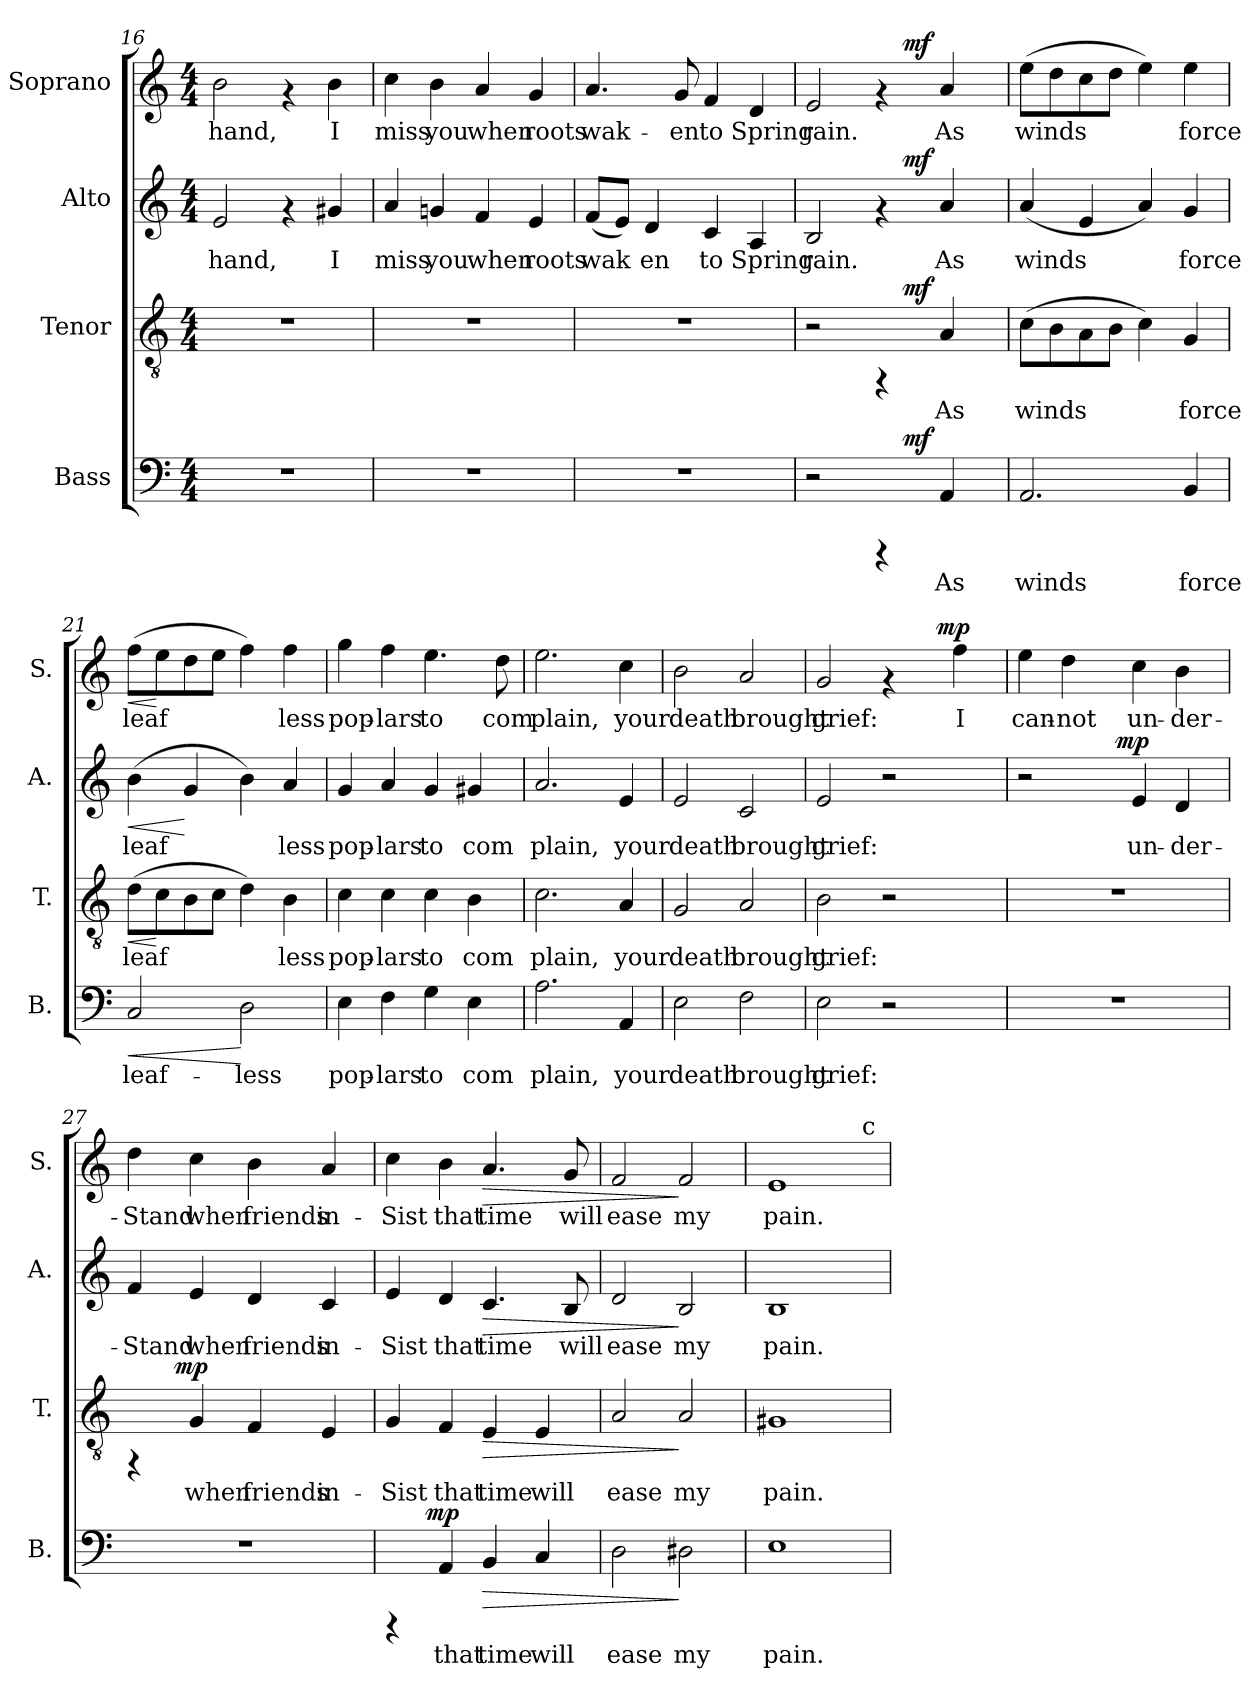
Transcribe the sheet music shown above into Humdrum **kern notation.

**kern	**text	**dynam	**kern	**text	**dynam	**kern	**text	**dynam	**kern	**text	**dynam
*part4	*part4	*part4	*part3	*part3	*part3	*part2	*part2	*part2	*part1	*part1	*part1
*staff4	*staff4	*staff4	*staff3	*staff3	*staff3	*staff2	*staff2	*staff2	*staff1	*staff1	*staff1
*I"Bass	*	*	*I"Tenor	*	*	*I"Alto	*	*	*I"Soprano	*	*
*I'B.	*	*	*I'T.	*	*	*I'A.	*	*	*I'S.	*	*
!!LO:PB:g=z
*clefF4	*	*	*clefGv2	*	*	*clefG2	*	*	*clefG2	*	*
*k[]	*	*	*k[]	*	*	*k[]	*	*	*k[]	*	*
*C:	*	*	*C:	*	*	*C:	*	*	*C:	*	*
*M4/4	*	*	*M4/4	*	*	*M4/4	*	*	*M4/4	*	*
=16	=16	=16	=16	=16	=16	=16	=16	=16	=16	=16	=16
!	!	!	!	!	!	!	!LO:LY:b:cj	!	!	!LO:LY:b:cj	!
1r	.	.	1r	.	.	2e/	hand,	.	2b\	hand,	.
.	.	.	.	.	.	4rf	.	.	4rf	.	.
!	!	!	!	!	!	!	!LO:LY:b:cj	!	!	!LO:LY:b:cj	!
.	.	.	.	.	.	4g#X/	I	.	4b\	I	.
=17	=17	=17	=17	=17	=17	=17	=17	=17	=17	=17	=17
!	!	!	!	!	!	!	!LO:LY:b:cj	!	!	!LO:LY:b:cj	!
1r	.	.	1r	.	.	4a/	miss	.	4cc\	miss	.
!	!	!	!	!	!	!	!LO:LY:b:cj	!	!	!LO:LY:b:cj	!
.	.	.	.	.	.	4gn/	you	.	4b\	you	.
!	!	!	!	!	!	!	!LO:LY:b:cj	!	!	!LO:LY:b:cj	!
.	.	.	.	.	.	4f/	when	.	4a/	when	.
!	!	!	!	!	!	!	!LO:LY:b:cj	!	!	!LO:LY:b:cj	!
.	.	.	.	.	.	4e/	roots	.	4g/	roots	.
=18	=18	=18	=18	=18	=18	=18	=18	=18	=18	=18	=18
!	!	!	!	!	!	!	!LO:LY:b:cj	!	!	!LO:LY:b:cj	!
1r	.	.	1r	.	.	(<8f/L	wak-	.	4.a/	wak-	.
!	!	!	!	!	!	!	!LO:LY:b:cj	!	!	!	!
.	.	.	.	.	.	8e/J)	--	.	.	.	.
!	!	!	!	!	!	!	!LO:LY:b:cj	!	!	!	!
.	.	.	.	.	.	4d/	-en	.	.	.	.
!	!	!	!	!	!	!	!	!	!	!LO:LY:b:cj	!
.	.	.	.	.	.	.	.	.	8g/	-en	.
!	!	!	!	!	!	!	!LO:LY:b:cj	!	!	!LO:LY:b:cj	!
.	.	.	.	.	.	4c/	to	.	4f/	to	.
!	!	!	!	!	!	!	!LO:LY:b:cj	!	!	!LO:LY:b:cj	!
.	.	.	.	.	.	4A/	Spring	.	4d/	Spring	.
=19	=19	=19	=19	=19	=19	=19	=19	=19	=19	=19	=19
!	!	!	!	!	!	!	!LO:LY:b:cj	!	!	!LO:LY:b:cj	!
*^	*	*	*^	*	*	*^	*	*	*^	*	*
2r	2ryy	.	.	2r	2ryy	.	.	2B/	2ryy	rain.	.	2e/	2ryy	rain.	.
4rCCC	16ryy	.	.	4rFF	16ryy	.	.	4rf	16ryy	.	.	4rf	16ryy	.	.
.	64ryy	.	.	.	64ryy	.	.	.	64ryy	.	.	.	64ryy	.	.
!	!	!	!LO:DY:a	!	!	!	!LO:DY:a	!	!	!	!LO:DY:a	!	!	!	!LO:DY:a
.	4ryy	.	mf	.	4ryy	.	mf	.	4ryy	.	mf	.	4ryy	.	mf
!	!	!LO:LY:b:cj	!	!	!	!LO:LY:b:cj	!	!	!	!LO:LY:b:cj	!	!	!	!LO:LY:b:cj	!
4AA/	.	As	.	4A/	.	As	.	4a/	.	As	.	4a/	.	As	.
.	8ryy	.	.	.	8ryy	.	.	.	8ryy	.	.	.	8ryy	.	.
.	32.ryy	.	.	.	32.ryy	.	.	.	32.ryy	.	.	.	32.ryy	.	.
=20	=20	=20	=20	=20	=20	=20	=20	=20	=20	=20	=20	=20	=20	=20	=20
!	!	!LO:LY:b:cj	!	!	!	!LO:LY:b:cj	!	!	!	!LO:LY:b:cj	!	!	!	!LO:LY:b:cj	!
*v	*v	*	*	*	*	*	*	*v	*v	*	*	*v	*v	*	*
*	*	*	*v	*v	*	*	*	*	*	*	*	*
2.AA/	winds	.	(>8c\L	winds	.	(<4a/	winds	.	(>8ee\L	winds	.
!	!	!	!	!LO:LY:b:cj	!	!	!	!	!	!LO:LY:b:cj	!
.	.	.	8B\	.	.	.	.	.	8dd\	.	.
!	!	!	!	!LO:LY:b:cj	!	!	!LO:LY:b:cj	!	!	!LO:LY:b:cj	!
.	.	.	8A\	.	.	4e/	.	.	8cc\	.	.
!	!	!	!	!LO:LY:b:cj	!	!	!	!	!	!LO:LY:b:cj	!
.	.	.	8B\J	.	.	.	.	.	8dd\J	.	.
!	!	!	!	!LO:LY:b:cj	!	!	!LO:LY:b:cj	!	!	!LO:LY:b:cj	!
.	.	.	4c\)	.	.	4a/)	.	.	4ee\)	.	.
!	!LO:LY:b:cj	!	!	!LO:LY:b:cj	!	!	!LO:LY:b:cj	!	!	!LO:LY:b:cj	!
4BB/	force	.	4G/	force	.	4g/	force	.	4ee\	force	.
!!LO:LB:g=z
=21	=21	=21	=21	=21	=21	=21	=21	=21	=21	=21	=21
!	!LO:LY:b:cj	!LO:HP:b	!	!LO:LY:b:cj	!LO:HP:b	!	!LO:LY:b:cj	!LO:HP:b	!	!LO:LY:b:cj	!LO:HP:b
2C/	leaf-	<	(>8d\L	leaf-	<	(>4b\	leaf-	<	(>8ff\L	leaf-	<
!	!	!	!	!LO:LY:b:cj	!	!	!	!	!	!LO:LY:b:cj	!
.	.	.	8c\	--	[	.	.	.	8ee\	--	[
!	!	!	!	!LO:LY:b:cj	!	!	!LO:LY:b:cj	!	!	!LO:LY:b:cj	!
.	.	.	8B\	--	.	4g/	--	[	8dd\	--	.
!	!	!	!	!LO:LY:b:cj	!	!	!	!	!	!LO:LY:b:cj	!
.	.	.	8c\J	--	.	.	.	.	8ee\J	--	.
!	!LO:LY:b:cj	!	!	!LO:LY:b:cj	!	!	!LO:LY:b:cj	!	!	!LO:LY:b:cj	!
2D\	-less	[	4d\)	--	.	4b\)	--	.	4ff\)	--	.
!	!	!	!	!LO:LY:b:cj	!	!	!LO:LY:b:cj	!	!	!LO:LY:b:cj	!
.	.	.	4B\	-less	.	4a/	-less	.	4ff\	-less	.
=22	=22	=22	=22	=22	=22	=22	=22	=22	=22	=22	=22
!	!LO:LY:b:cj	!	!	!LO:LY:b:cj	!	!	!LO:LY:b:cj	!	!	!LO:LY:b:cj	!
4E\	pop-	.	4c\	pop-	.	4g/	pop-	.	4gg\	pop-	.
!	!LO:LY:b:cj	!	!	!LO:LY:b:cj	!	!	!LO:LY:b:cj	!	!	!LO:LY:b:cj	!
4F\	-lars	.	4c\	-lars	.	4a/	-lars	.	4ff\	-lars	.
!	!LO:LY:b:cj	!	!	!LO:LY:b:cj	!	!	!LO:LY:b:cj	!	!	!LO:LY:b:cj	!
4G\	to	.	4c\	to	.	4g/	to	.	4.ee\	to	.
!	!LO:LY:b:cj	!	!	!LO:LY:b:cj	!	!	!LO:LY:b:cj	!	!	!	!
4E\	com	.	4B\	com	.	4g#X/	com	.	.	.	.
!	!	!	!	!	!	!	!	!	!	!LO:LY:b:cj	!
.	.	.	.	.	.	.	.	.	8dd\	com	.
=23	=23	=23	=23	=23	=23	=23	=23	=23	=23	=23	=23
!	!LO:LY:b:cj	!	!	!LO:LY:b:cj	!	!	!LO:LY:b:cj	!	!	!LO:LY:b:cj	!
2.A\	plain,	.	2.c\	plain,	.	2.a/	plain,	.	2.ee\	plain,	.
!	!LO:LY:b:cj	!	!	!LO:LY:b:cj	!	!	!LO:LY:b:cj	!	!	!LO:LY:b:cj	!
4AA/	your	.	4A/	your	.	4e/	your	.	4cc\	your	.
=24	=24	=24	=24	=24	=24	=24	=24	=24	=24	=24	=24
!	!LO:LY:b:cj	!	!	!LO:LY:b:cj	!	!	!LO:LY:b:cj	!	!	!LO:LY:b:cj	!
2E\	death	.	2G/	death	.	2e/	death	.	2b\	death	.
!	!LO:LY:b:cj	!	!	!LO:LY:b:cj	!	!	!LO:LY:b:cj	!	!	!LO:LY:b:cj	!
2F\	brought	.	2A/	brought	.	2c/	brought	.	2a/	brought	.
=25	=25	=25	=25	=25	=25	=25	=25	=25	=25	=25	=25
!	!LO:LY:b:cj	!	!	!LO:LY:b:cj	!	!	!LO:LY:b:cj	!	!	!LO:LY:b:cj	!
*	*	*	*	*	*	*	*	*	*^	*	*
2E\	grief:	.	2B\	grief:	.	2e/	grief:	.	2g/	2ryy	grief:	.
2r	.	.	2r	.	.	2r	.	.	4rf	8ryy	.	.
.	.	.	.	.	.	.	.	.	.	16ryy	.	.
.	.	.	.	.	.	.	.	.	.	64ryy	.	.
!	!	!	!	!	!	!	!	!	!	!	!	!LO:DY:a
.	.	.	.	.	.	.	.	.	.	4ryy	.	mp
!	!	!	!	!	!	!	!	!	!	!	!LO:LY:b:cj	!
.	.	.	.	.	.	.	.	.	4ff\	.	I	.
.	.	.	.	.	.	.	.	.	.	32.ryy	.	.
=26	=26	=26	=26	=26	=26	=26	=26	=26	=26	=26	=26	=26
!	!	!	!	!	!	!	!	!	!	!	!LO:LY:b:cj	!
*	*	*	*	*	*	*^	*	*	*v	*v	*	*
1r	.	.	1r	.	.	2r	4ryy	.	.	4ee\	can-	.
!	!	!	!	!	!	!	!	!	!	!	!LO:LY:b:cj	!
.	.	.	.	.	.	.	8ryy	.	.	4dd\	-not	.
.	.	.	.	.	.	.	16ryy	.	.	.	.	.
.	.	.	.	.	.	.	64ryy	.	.	.	.	.
!	!	!	!	!	!	!	!	!	!LO:DY:a	!	!	!
.	.	.	.	.	.	.	2ryy	.	mp	.	.	.
!	!	!	!	!	!	!	!	!LO:LY:b:cj	!	!	!LO:LY:b:cj	!
.	.	.	.	.	.	4e/	.	un-	.	4cc\	un-	.
!	!	!	!	!	!	!	!	!LO:LY:b:cj	!	!	!LO:LY:b:cj	!
.	.	.	.	.	.	4d/	.	-der-	.	4b\	-der-	.
.	.	.	.	.	.	.	32.ryy	.	.	.	.	.
!!LO:LB:g=z
=27	=27	=27	=27	=27	=27	=27	=27	=27	=27	=27	=27	=27
!	!	!	!	!	!	!	!	!LO:LY:b:cj	!	!	!LO:LY:b:cj	!
*	*	*	*^	*	*	*v	*v	*	*	*	*	*
1r	.	.	4rFF	8..ryy	.	.	4f/	-Stand	.	4dd\	-Stand	.
!	!	!	!	!	!	!LO:DY:a	!	!	!	!	!	!
.	.	.	.	2ryy	.	mp	.	.	.	.	.	.
!	!	!	!	!	!LO:LY:b:cj	!	!	!LO:LY:b:cj	!	!	!LO:LY:b:cj	!
.	.	.	4G/	.	when	.	4e/	when	.	4cc\	when	.
!	!	!	!	!	!LO:LY:b:cj	!	!	!LO:LY:b:cj	!	!	!LO:LY:b:cj	!
.	.	.	4F/	.	friends	.	4d/	friends	.	4b\	friends	.
.	.	.	.	4ryy	.	.	.	.	.	.	.	.
!	!	!	!	!	!LO:LY:b:cj	!	!	!LO:LY:b:cj	!	!	!LO:LY:b:cj	!
.	.	.	4E/	.	in-	.	4c/	in-	.	4a/	in-	.
.	.	.	.	32ryy	.	.	.	.	.	.	.	.
=28	=28	=28	=28	=28	=28	=28	=28	=28	=28	=28	=28	=28
!	!	!	!	!	!LO:LY:b:cj	!	!	!LO:LY:b:cj	!	!	!LO:LY:b:cj	!
*^	*	*	*v	*v	*	*	*	*	*	*	*	*
4rCCC	8..ryy	.	.	4G/	-Sist	.	4e/	-Sist	.	4cc\	-Sist	.
!	!	!	!LO:DY:a	!	!	!	!	!	!	!	!	!
.	2ryy	.	mp	.	.	.	.	.	.	.	.	.
!	!	!LO:LY:b:cj	!	!	!LO:LY:b:cj	!	!	!LO:LY:b:cj	!	!	!LO:LY:b:cj	!
4AA/	.	that	.	4F/	that	.	4d/	that	.	4b\	that	.
!	!	!LO:LY:b:cj	!LO:HP:b	!	!LO:LY:b:cj	!LO:HP:b	!	!LO:LY:b:cj	!LO:HP:b	!	!LO:LY:b:cj	!LO:HP:b
4BB/	.	time	>	4E/	time	>	4.c/	time	>	4.a/	time	>
.	4ryy	.	.	.	.	.	.	.	.	.	.	.
!	!	!LO:LY:b:cj	!	!	!LO:LY:b:cj	!	!	!	!	!	!	!
4C/	.	will	.	4E/	will	.	.	.	.	.	.	.
!	!	!	!	!	!	!	!	!LO:LY:b:cj	!	!	!LO:LY:b:cj	!
.	.	.	.	.	.	.	8B/	will	.	8g/	will	.
.	32ryy	.	.	.	.	.	.	.	.	.	.	.
=29	=29	=29	=29	=29	=29	=29	=29	=29	=29	=29	=29	=29
!	!	!LO:LY:b:cj	!	!	!LO:LY:b:cj	!	!	!LO:LY:b:cj	!	!	!LO:LY:b:cj	!
*v	*v	*	*	*	*	*	*	*	*	*	*	*
2D\	ease	.	2A/	ease	.	2d/	ease	.	2f/	ease	.
!	!LO:LY:b:cj	!	!	!LO:LY:b:cj	!	!	!LO:LY:b:cj	!	!	!LO:LY:b:cj	!
2D#X\	my	]	2A/	my	]	2B/	my	]	2f/	my	]
=30	=30	=30	=30	=30	=30	=30	=30	=30	=30	=30	=30
!	!LO:LY:b:cj	!	!	!LO:LY:b:cj	!	!	!LO:LY:b:cj	!	!	!LO:LY:b:cj	!
*	*	*	*	*	*	*	*	*	*^	*	*
1E	pain.	.	1G#X	pain.	.	1B	pain.	.	1e	2..ryy	pain.	.
!	!	!	!	!	!	!	!	!	!	!LO:TX:a:t=c	!	!
.	.	.	.	.	.	.	.	.	.	8ryy	.	.
*	*	*	*	*	*	*	*	*	*v	*v	*	*
=	=	=	=	=	=	=	=	=	=	=	=
*-	*-	*-	*-	*-	*-	*-	*-	*-	*-	*-	*-
